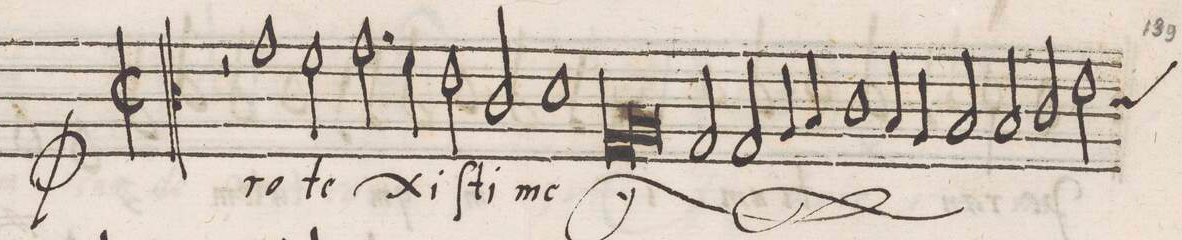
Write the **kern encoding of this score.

**kern	**text
*I"ALTVS	*
*clefC3	*
*k[]	*
*met(C|)	*
*M2/1	*
2r	.
1g	Pro-
2f\	-te-
=2	=2
2.g\	-xi-
4f\	.
2e\	.
2c/	-ſti
=3	=3
1d	me
*lig	*ij
1G	pro-
=4	=4
1A	.
*Xlig	*
2G/	.
2G/	-te-
=5	=5
4A/	.
4B/	.
1c	.
4B/	.
4A/	.
=6	=6
2B/	.
2B/	-xi-
2c/	.
*custos:d	*
2e\	.
=7	=7
*-	*-
